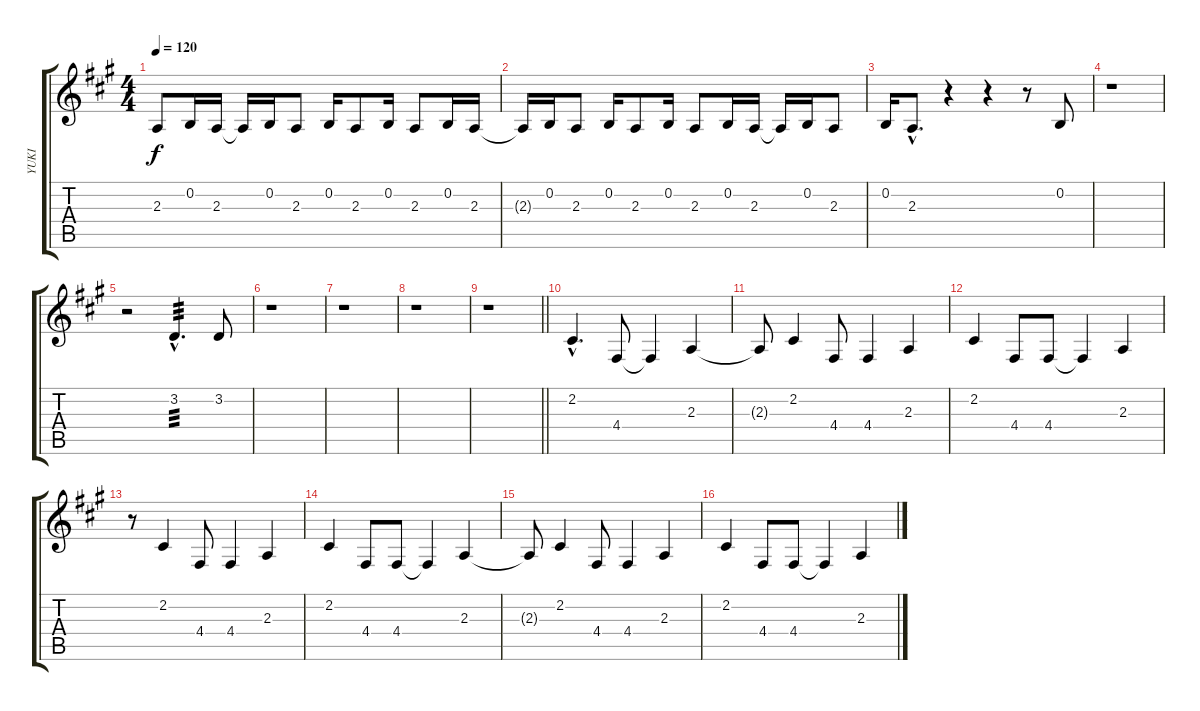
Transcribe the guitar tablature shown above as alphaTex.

\track ("YUKI" "YUKI") {instrument sopranosax}
\staff {score tabs}
\tuning (E4 B3 G3 D3 A2 E2) {hide}
\ts (4 4)
\tempo 120
\clef g2
\ks a
2.3.8{dy f} 0.2.16 2.3.16 2.3{t}.16 0.2.16 2.3.8 0.2.16 2.3.8 0.2.16 2.3.8 0.2.16 2.3.16 |
2.3{t}.16 0.2.16 2.3.8 0.2.16 2.3.8 0.2.16 2.3.8 0.2.16 2.3.16 2.3{t}.16 0.2.16 2.3.8 |
0.2.16 2.3{hac}.8{d} r.4 r.4 r.8 0.2.8 |
r.1 |
r.2 3.2{hac}.4{d tp 3} 3.2.8 |
r.1 |
r.1 |
r.1 |
\barLineRight lightlight
r.1 |
2.2{hac}.4{d} 4.4.8 4.4{t}.4 2.3.4 |
2.3{t}.8 2.2.4 4.4.8 4.4.4 2.3.4 |
2.2.4 4.4.8 4.4.8 4.4{t}.4 2.3.4 |
r.8 2.2.4 4.4.8 4.4.4 2.3.4 |
2.2.4 4.4.8 4.4.8 4.4{t}.4 2.3.4 |
2.3{t}.8 2.2.4 4.4.8 4.4.4 2.3.4 |
2.2.4 4.4.8 4.4.8 4.4{t}.4 2.3.4
